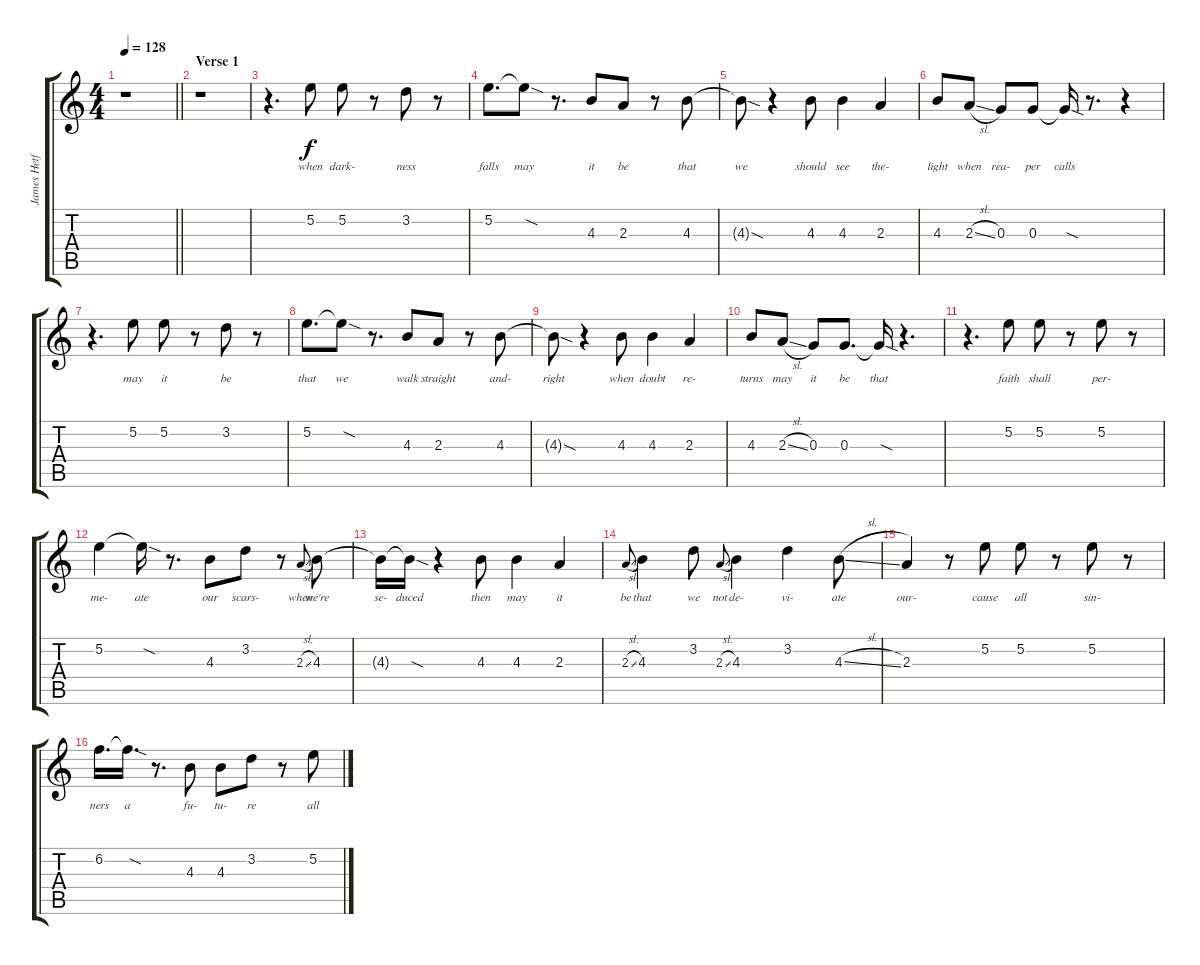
\track ("James Hetfield (Vocals)" "James Hetf") {instrument overdrivenguitar}
\staff {score tabs}
\tuning (E4 B3 G3 D3 A2 E2) {hide}
\ts (4 4)
\tempo 128
\clef g2
\barLineRight lightlight
\ks c
r.1{dy f} |
\section ("" "Verse 1")
r.1 |
r.4{d} 5.2.8{lyrics (0 "when") lyrics (1 "") lyrics (2 "") lyrics (3 "") lyrics (4 "")} 5.2.8{lyrics (0 "dark-") lyrics (1 "") lyrics (2 "") lyrics (3 "") lyrics (4 "")} r.8 3.2.8{lyrics (0 "ness") lyrics (1 "") lyrics (2 "") lyrics (3 "") lyrics (4 "")} r.8 |
5.2.8{d lyrics (0 "falls") lyrics (1 "") lyrics (2 "") lyrics (3 "") lyrics (4 "")} 5.2{sod t}.8{lyrics (0 "may") lyrics (1 "") lyrics (2 "") lyrics (3 "") lyrics (4 "")} r.8{d} 4.3.8{lyrics (0 "it") lyrics (1 "") lyrics (2 "") lyrics (3 "") lyrics (4 "")} 2.3.8{lyrics (0 "be") lyrics (1 "") lyrics (2 "") lyrics (3 "") lyrics (4 "")} r.8 4.3.8{lyrics (0 "that") lyrics (1 "") lyrics (2 "") lyrics (3 "") lyrics (4 "")} |
4.3{sod t}.8{lyrics (0 "we") lyrics (1 "") lyrics (2 "") lyrics (3 "") lyrics (4 "")} r.4 4.3.8{lyrics (0 "should") lyrics (1 "") lyrics (2 "") lyrics (3 "") lyrics (4 "")} 4.3.4{lyrics (0 "see") lyrics (1 "") lyrics (2 "") lyrics (3 "") lyrics (4 "")} 2.3.4{lyrics (0 "the-") lyrics (1 "") lyrics (2 "") lyrics (3 "") lyrics (4 "")} |
4.3.8{lyrics (0 "light") lyrics (1 "") lyrics (2 "") lyrics (3 "") lyrics (4 "")} 2.3{sl}.8{lyrics (0 "when") lyrics (1 "") lyrics (2 "") lyrics (3 "") lyrics (4 "")} 0.3.8{lyrics (0 "rea-") lyrics (1 "") lyrics (2 "") lyrics (3 "") lyrics (4 "")} 0.3.8{lyrics (0 "per") lyrics (1 "") lyrics (2 "") lyrics (3 "") lyrics (4 "")} 0.3{sod t}.16{lyrics (0 "calls") lyrics (1 "") lyrics (2 "") lyrics (3 "") lyrics (4 "")} r.8{d} r.4 |
r.4{d} 5.2.8{lyrics (0 "may") lyrics (1 "") lyrics (2 "") lyrics (3 "") lyrics (4 "")} 5.2.8{lyrics (0 "it") lyrics (1 "") lyrics (2 "") lyrics (3 "") lyrics (4 "")} r.8 3.2.8{lyrics (0 "be") lyrics (1 "") lyrics (2 "") lyrics (3 "") lyrics (4 "")} r.8 |
5.2.8{d lyrics (0 "that") lyrics (1 "") lyrics (2 "") lyrics (3 "") lyrics (4 "")} 5.2{sod t}.8{lyrics (0 "we") lyrics (1 "") lyrics (2 "") lyrics (3 "") lyrics (4 "")} r.8{d} 4.3.8{lyrics (0 "walk") lyrics (1 "") lyrics (2 "") lyrics (3 "") lyrics (4 "")} 2.3.8{lyrics (0 "straight") lyrics (1 "") lyrics (2 "") lyrics (3 "") lyrics (4 "")} r.8 4.3.8{lyrics (0 "and-") lyrics (1 "") lyrics (2 "") lyrics (3 "") lyrics (4 "")} |
4.3{sod t}.8{lyrics (0 "right") lyrics (1 "") lyrics (2 "") lyrics (3 "") lyrics (4 "")} r.4 4.3.8{lyrics (0 "when") lyrics (1 "") lyrics (2 "") lyrics (3 "") lyrics (4 "")} 4.3.4{lyrics (0 "doubt") lyrics (1 "") lyrics (2 "") lyrics (3 "") lyrics (4 "")} 2.3.4{lyrics (0 "re-") lyrics (1 "") lyrics (2 "") lyrics (3 "") lyrics (4 "")} |
4.3.8{lyrics (0 "turns") lyrics (1 "") lyrics (2 "") lyrics (3 "") lyrics (4 "")} 2.3{sl}.8{lyrics (0 "may") lyrics (1 "") lyrics (2 "") lyrics (3 "") lyrics (4 "")} 0.3.8{lyrics (0 "it") lyrics (1 "") lyrics (2 "") lyrics (3 "") lyrics (4 "")} 0.3.8{d lyrics (0 "be") lyrics (1 "") lyrics (2 "") lyrics (3 "") lyrics (4 "")} 0.3{sod t}.16{lyrics (0 "that") lyrics (1 "") lyrics (2 "") lyrics (3 "") lyrics (4 "")} r.4{d} |
r.4{d} 5.2.8{lyrics (0 "faith") lyrics (1 "") lyrics (2 "") lyrics (3 "") lyrics (4 "")} 5.2.8{lyrics (0 "shall") lyrics (1 "") lyrics (2 "") lyrics (3 "") lyrics (4 "")} r.8 5.2.8{lyrics (0 "per-") lyrics (1 "") lyrics (2 "") lyrics (3 "") lyrics (4 "")} r.8 |
5.2.4{lyrics (0 "me-") lyrics (1 "") lyrics (2 "") lyrics (3 "") lyrics (4 "")} 5.2{sod t}.16{lyrics (0 "ate") lyrics (1 "") lyrics (2 "") lyrics (3 "") lyrics (4 "")} r.8{d} 4.3.8{lyrics (0 "our") lyrics (1 "") lyrics (2 "") lyrics (3 "") lyrics (4 "")} 3.2.8{lyrics (0 "scars-") lyrics (1 "") lyrics (2 "") lyrics (3 "") lyrics (4 "")} r.8 2.3{sl}.8{lyrics (0 "when") lyrics (1 "") lyrics (2 "") lyrics (3 "") lyrics (4 "") gr onbeat} 4.3.8{lyrics (0 "we're") lyrics (1 "") lyrics (2 "") lyrics (3 "") lyrics (4 "")} |
4.3{t}.16{lyrics (0 "se-") lyrics (1 "") lyrics (2 "") lyrics (3 "") lyrics (4 "")} 4.3{sod t}.16{lyrics (0 "duced") lyrics (1 "") lyrics (2 "") lyrics (3 "") lyrics (4 "")} r.4 4.3.8{lyrics (0 "then") lyrics (1 "") lyrics (2 "") lyrics (3 "") lyrics (4 "")} 4.3.4{lyrics (0 "may") lyrics (1 "") lyrics (2 "") lyrics (3 "") lyrics (4 "")} 2.3.4{lyrics (0 "it") lyrics (1 "") lyrics (2 "") lyrics (3 "") lyrics (4 "")} |
2.3{sl}.8{lyrics (0 "be") lyrics (1 "") lyrics (2 "") lyrics (3 "") lyrics (4 "") gr onbeat} 4.3.4{lyrics (0 "that") lyrics (1 "") lyrics (2 "") lyrics (3 "") lyrics (4 "")} 3.2.8{lyrics (0 "we") lyrics (1 "") lyrics (2 "") lyrics (3 "") lyrics (4 "")} 2.3{sl}.8{lyrics (0 "not") lyrics (1 "") lyrics (2 "") lyrics (3 "") lyrics (4 "") gr onbeat} 4.3.4{lyrics (0 "de-") lyrics (1 "") lyrics (2 "") lyrics (3 "") lyrics (4 "")} 3.2.4{lyrics (0 "vi-") lyrics (1 "") lyrics (2 "") lyrics (3 "") lyrics (4 "")} 4.3{sl}.8{lyrics (0 "ate") lyrics (1 "") lyrics (2 "") lyrics (3 "") lyrics (4 "")} |
2.3.4{lyrics (0 "our-") lyrics (1 "") lyrics (2 "") lyrics (3 "") lyrics (4 "")} r.8 5.2.8{lyrics (0 "cause") lyrics (1 "") lyrics (2 "") lyrics (3 "") lyrics (4 "")} 5.2.8{lyrics (0 "all") lyrics (1 "") lyrics (2 "") lyrics (3 "") lyrics (4 "")} r.8 5.2.8{lyrics (0 "sin-") lyrics (1 "") lyrics (2 "") lyrics (3 "") lyrics (4 "")} r.8 |
6.2.16{d lyrics (0 "ners") lyrics (1 "") lyrics (2 "") lyrics (3 "") lyrics (4 "")} 6.2{sod t}.16{d lyrics (0 "a") lyrics (1 "") lyrics (2 "") lyrics (3 "") lyrics (4 "")} r.8{d} 4.3.8{lyrics (0 "fu-") lyrics (1 "") lyrics (2 "") lyrics (3 "") lyrics (4 "")} 4.3.8{lyrics (0 "tu-") lyrics (1 "") lyrics (2 "") lyrics (3 "") lyrics (4 "")} 3.2.8{lyrics (0 "re") lyrics (1 "") lyrics (2 "") lyrics (3 "") lyrics (4 "")} r.8 5.2.8{lyrics (0 "all") lyrics (1 "") lyrics (2 "") lyrics (3 "") lyrics (4 "")}
